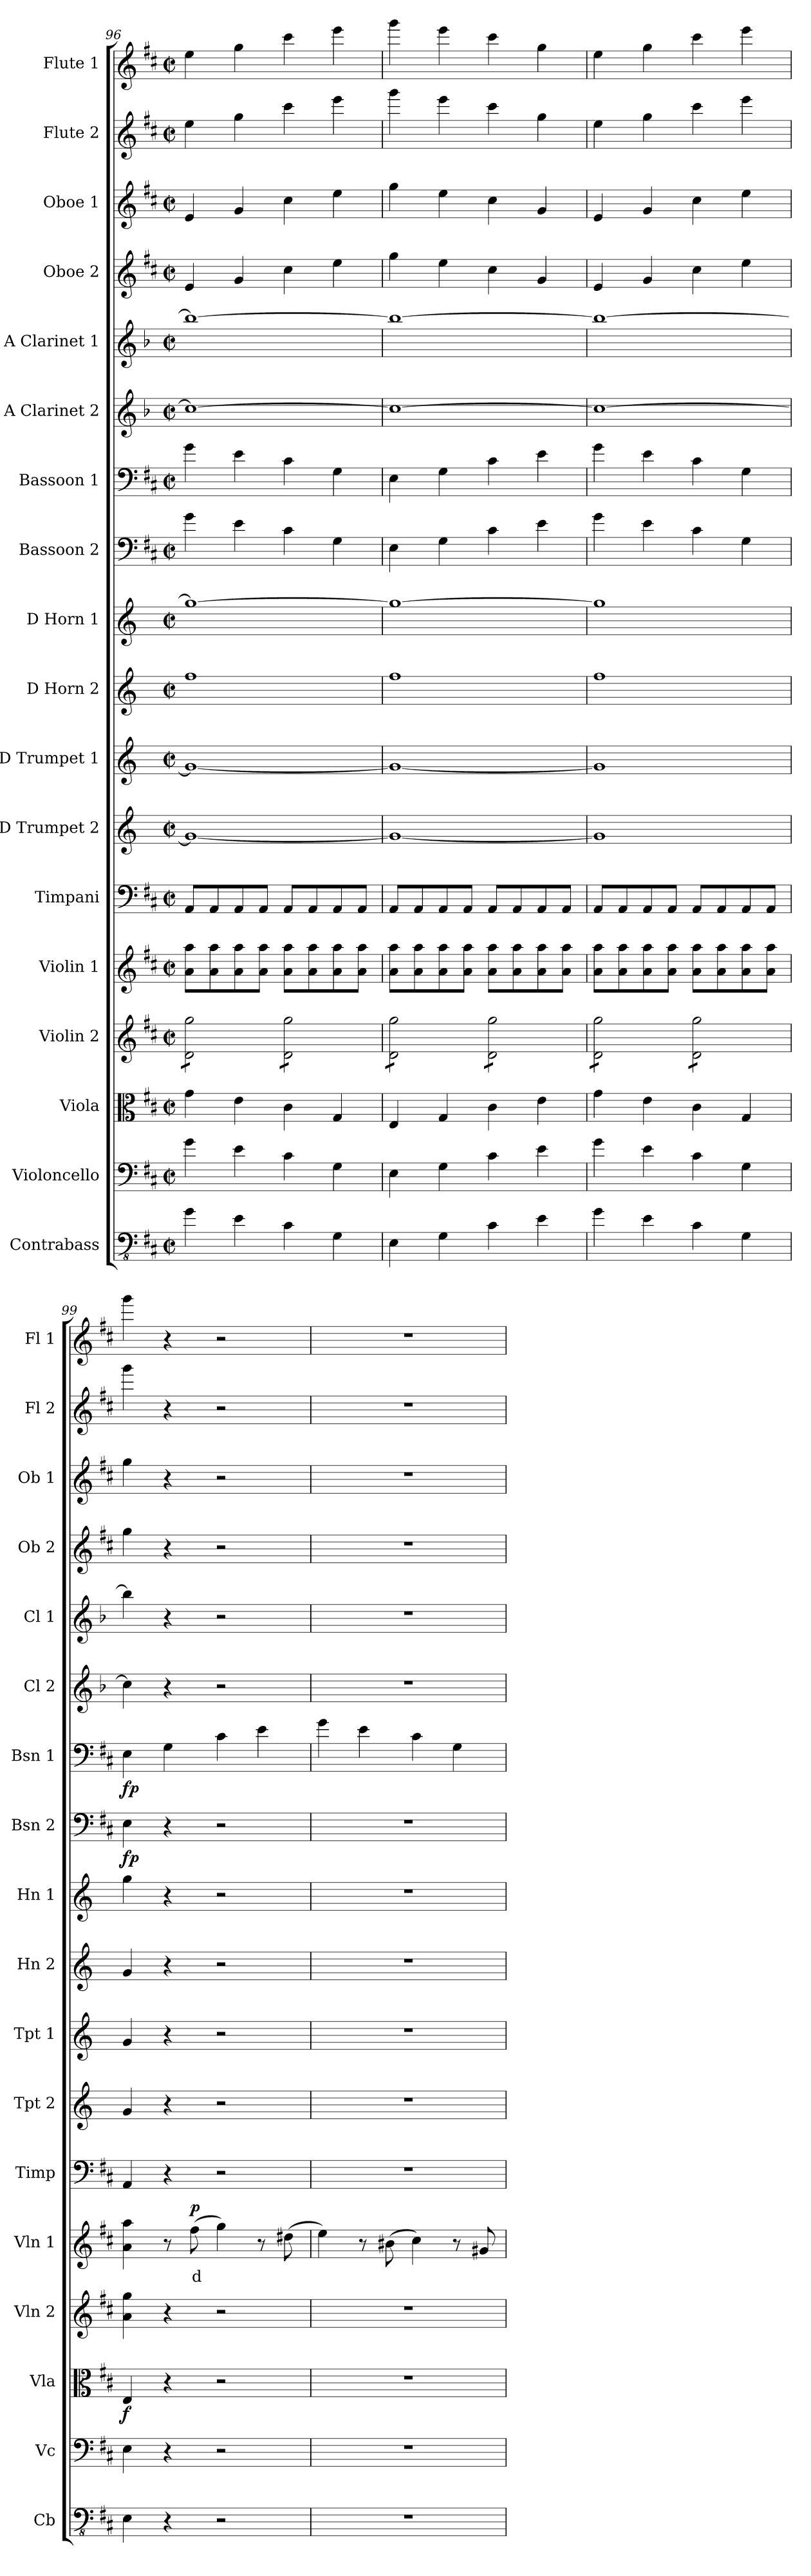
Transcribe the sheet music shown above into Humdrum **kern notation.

**kern	**kern	**kern	**dynam	**kern	**kern	**text	**dynam	**kern	**kern	**kern	**kern	**kern	**kern	**dynam	**kern	**dynam	**kern	**kern	**kern	**kern	**kern	**kern
*part18	*part17	*part16	*part16	*part15	*part14	*part14	*part14	*part13	*part12	*part11	*part10	*part9	*part8	*part8	*part7	*part7	*part6	*part5	*part4	*part3	*part2	*part1
*staff18	*staff17	*staff16	*staff16	*staff15	*staff14	*staff14	*staff14	*staff13	*staff12	*staff11	*staff10	*staff9	*staff8	*staff8	*staff7	*staff7	*staff6	*staff5	*staff4	*staff3	*staff2	*staff1
*I"Contrabass	*I"Violoncello	*I"Viola	*	*I"Violin 2	*I"Violin 1	*	*	*I"Timpani	*I"D Trumpet 2	*I"D Trumpet 1	*I"D Horn 2	*I"D Horn 1	*I"Bassoon 2	*	*I"Bassoon 1	*	*I"A Clarinet 2	*I"A Clarinet 1	*I"Oboe 2	*I"Oboe 1	*I"Flute 2	*I"Flute 1
*I'Cb	*I'Vc	*I'Vla	*	*I'Vln 2	*I'Vln 1	*	*	*I'Timp	*I'Tpt 2	*I'Tpt 1	*I'Hn 2	*I'Hn 1	*I'Bsn 2	*	*I'Bsn 1	*	*I'Cl 2	*I'Cl 1	*I'Ob 2	*I'Ob 1	*I'Fl 2	*I'Fl 1
*clefFv4	*clefF4	*clefC3	*	*clefG2	*clefG2	*	*	*clefF4	*clefG2	*clefG2	*clefG2	*clefG2	*clefF4	*	*clefF4	*	*clefG2	*clefG2	*clefG2	*clefG2	*clefG2	*clefG2
*	*	*	*	*	*	*	*	*	*ITrd-1c-2	*ITrd-1c-2	*ITrd6c10	*ITrd6c10	*	*	*	*	*ITrd2c3	*ITrd2c3	*	*	*	*
*k[f#c#]	*k[f#c#]	*k[f#c#]	*	*k[f#c#]	*k[f#c#]	*	*	*k[f#c#]	*k[f#c#]	*k[f#c#]	*k[f#c#]	*k[f#c#]	*k[f#c#]	*	*k[f#c#]	*	*k[f#c#]	*k[f#c#]	*k[f#c#]	*k[f#c#]	*k[f#c#]	*k[f#c#]
*M2/2	*M2/2	*M2/2	*	*M2/2	*M2/2	*	*	*M2/2	*M2/2	*M2/2	*M2/2	*M2/2	*M2/2	*	*M2/2	*	*M2/2	*M2/2	*M2/2	*M2/2	*M2/2	*M2/2
*met(c|)	*met(c|)	*met(c|)	*	*met(c|)	*met(c|)	*	*	*met(c|)	*met(c|)	*met(c|)	*met(c|)	*met(c|)	*met(c|)	*	*met(c|)	*	*met(c|)	*met(c|)	*met(c|)	*met(c|)	*met(c|)	*met(c|)
=96	=96	=96	=96	=96	=96	=96	=96	=96	=96	=96	=96	=96	=96	=96	=96	=96	=96	=96	=96	=96	=96	=96
*	*	*	*	*tremolo	*	*	*	*	*	*	*	*	*	*	*	*	*	*	*	*	*	*
4G\	4g\	4g\	.	8d\ 8gg\L	8a\ 8aa\L	.	.	8AA/L	1a_	1a_	1g	1a_	4g\	.	4g\	.	1a_	1gg_	4e/	4e/	4ee\	4ee\
.	.	.	.	8d\ 8gg\	8a\ 8aa\	.	.	8AA/	.	.	.	.	.	.	.	.	.	.	.	.	.	.
4E\	4e\	4e\	.	8d\ 8gg\	8a\ 8aa\	.	.	8AA/	.	.	.	.	4e\	.	4e\	.	.	.	4g/	4g/	4gg\	4gg\
.	.	.	.	8d\ 8gg\J	8a\ 8aa\J	.	.	8AA/J	.	.	.	.	.	.	.	.	.	.	.	.	.	.
4C#\	4c#\	4c#\	.	8d\ 8gg\L	8a\ 8aa\L	.	.	8AA/L	.	.	.	.	4c#\	.	4c#\	.	.	.	4cc#\	4cc#\	4ccc#\	4ccc#\
.	.	.	.	8d\ 8gg\	8a\ 8aa\	.	.	8AA/	.	.	.	.	.	.	.	.	.	.	.	.	.	.
4GG\	4G\	4G/	.	8d\ 8gg\	8a\ 8aa\	.	.	8AA/	.	.	.	.	4G\	.	4G\	.	.	.	4ee\	4ee\	4eee\	4eee\
.	.	.	.	8d\ 8gg\J	8a\ 8aa\J	.	.	8AA/J	.	.	.	.	.	.	.	.	.	.	.	.	.	.
=97	=97	=97	=97	=97	=97	=97	=97	=97	=97	=97	=97	=97	=97	=97	=97	=97	=97	=97	=97	=97	=97	=97
4EE\	4E\	4E/	.	8d\ 8gg\L	8a\ 8aa\L	.	.	8AA/L	1a_	1a_	1g	1a_	4E\	.	4E\	.	1a_	1gg_	4gg\	4gg\	4ggg\	4ggg\
.	.	.	.	8d\ 8gg\	8a\ 8aa\	.	.	8AA/	.	.	.	.	.	.	.	.	.	.	.	.	.	.
4GG\	4G\	4G/	.	8d\ 8gg\	8a\ 8aa\	.	.	8AA/	.	.	.	.	4G\	.	4G\	.	.	.	4ee\	4ee\	4eee\	4eee\
.	.	.	.	8d\ 8gg\J	8a\ 8aa\J	.	.	8AA/J	.	.	.	.	.	.	.	.	.	.	.	.	.	.
4C#\	4c#\	4c#\	.	8d\ 8gg\L	8a\ 8aa\L	.	.	8AA/L	.	.	.	.	4c#\	.	4c#\	.	.	.	4cc#\	4cc#\	4ccc#\	4ccc#\
.	.	.	.	8d\ 8gg\	8a\ 8aa\	.	.	8AA/	.	.	.	.	.	.	.	.	.	.	.	.	.	.
4E\	4e\	4e\	.	8d\ 8gg\	8a\ 8aa\	.	.	8AA/	.	.	.	.	4e\	.	4e\	.	.	.	4g/	4g/	4gg\	4gg\
.	.	.	.	8d\ 8gg\J	8a\ 8aa\J	.	.	8AA/J	.	.	.	.	.	.	.	.	.	.	.	.	.	.
=98	=98	=98	=98	=98	=98	=98	=98	=98	=98	=98	=98	=98	=98	=98	=98	=98	=98	=98	=98	=98	=98	=98
4G\	4g\	4g\	.	8d\ 8gg\L	8a\ 8aa\L	.	.	8AA/L	1a]	1a]	1g	1a]	4g\	.	4g\	.	1a_	1gg_	4e/	4e/	4ee\	4ee\
.	.	.	.	8d\ 8gg\	8a\ 8aa\	.	.	8AA/	.	.	.	.	.	.	.	.	.	.	.	.	.	.
4E\	4e\	4e\	.	8d\ 8gg\	8a\ 8aa\	.	.	8AA/	.	.	.	.	4e\	.	4e\	.	.	.	4g/	4g/	4gg\	4gg\
.	.	.	.	8d\ 8gg\J	8a\ 8aa\J	.	.	8AA/J	.	.	.	.	.	.	.	.	.	.	.	.	.	.
4C#\	4c#\	4c#\	.	8d\ 8gg\L	8a\ 8aa\L	.	.	8AA/L	.	.	.	.	4c#\	.	4c#\	.	.	.	4cc#\	4cc#\	4ccc#\	4ccc#\
.	.	.	.	8d\ 8gg\	8a\ 8aa\	.	.	8AA/	.	.	.	.	.	.	.	.	.	.	.	.	.	.
4GG\	4G\	4G/	.	8d\ 8gg\	8a\ 8aa\	.	.	8AA/	.	.	.	.	4G\	.	4G\	.	.	.	4ee\	4ee\	4eee\	4eee\
.	.	.	.	8d\ 8gg\J	8a\ 8aa\J	.	.	8AA/J	.	.	.	.	.	.	.	.	.	.	.	.	.	.
*	*	*	*	*Xtremolo	*	*	*	*	*	*	*	*	*	*	*	*	*	*	*	*	*	*
=99	=99	=99	=99	=99	=99	=99	=99	=99	=99	=99	=99	=99	=99	=99	=99	=99	=99	=99	=99	=99	=99	=99
!	!	!	!LO:DY:b	!	!	!	!	!	!	!	!	!	!	!LO:DY:b	!	!LO:DY:b	!	!	!	!	!	!
4EE\	4E\	4E/	f	4a\ 4gg\	4a\ 4aa\	.	.	4AA/	4a/	4a/	4A/	4a\	4E\	fp	4E\	fp	4a\]	4gg\]	4gg\	4gg\	4ggg\	4ggg\
4r	4r	4r	.	4r	8r	.	.	4r	4r	4r	4r	4r	4r	.	4G\	.	4r	4r	4r	4r	4r	4r
!	!	!	!	!	!	!LO:LY:b:color=#FF0000	!LO:DY:b	!	!	!	!	!	!	!	!	!	!	!	!	!	!	!
.	.	.	.	.	(8ff#\	d	p	.	.	.	.	.	.	.	.	.	.	.	.	.	.	.
2r	2r	2r	.	2r	4gg\)	.	.	2r	2r	2r	2r	2r	2r	.	4c#\	.	2r	2r	2r	2r	2r	2r
.	.	.	.	.	8r	.	.	.	.	.	.	.	.	.	4e\	.	.	.	.	.	.	.
.	.	.	.	.	(8dd#X\	.	.	.	.	.	.	.	.	.	.	.	.	.	.	.	.	.
=100	=100	=100	=100	=100	=100	=100	=100	=100	=100	=100	=100	=100	=100	=100	=100	=100	=100	=100	=100	=100	=100	=100
1r	1r	1r	.	1r	4ee\)	.	.	1r	1r	1r	1r	1r	1r	.	4g\	.	1r	1r	1r	1r	1r	1r
.	.	.	.	.	8r	.	.	.	.	.	.	.	.	.	4e\	.	.	.	.	.	.	.
.	.	.	.	.	(8b#X\	.	.	.	.	.	.	.	.	.	.	.	.	.	.	.	.	.
.	.	.	.	.	4cc#\)	.	.	.	.	.	.	.	.	.	4c#\	.	.	.	.	.	.	.
.	.	.	.	.	8r	.	.	.	.	.	.	.	.	.	4G\	.	.	.	.	.	.	.
.	.	.	.	.	8g#X/	.	.	.	.	.	.	.	.	.	.	.	.	.	.	.	.	.
=	=	=	=	=	=	=	=	=	=	=	=	=	=	=	=	=	=	=	=	=	=	=
*-	*-	*-	*-	*-	*-	*-	*-	*-	*-	*-	*-	*-	*-	*-	*-	*-	*-	*-	*-	*-	*-	*-
